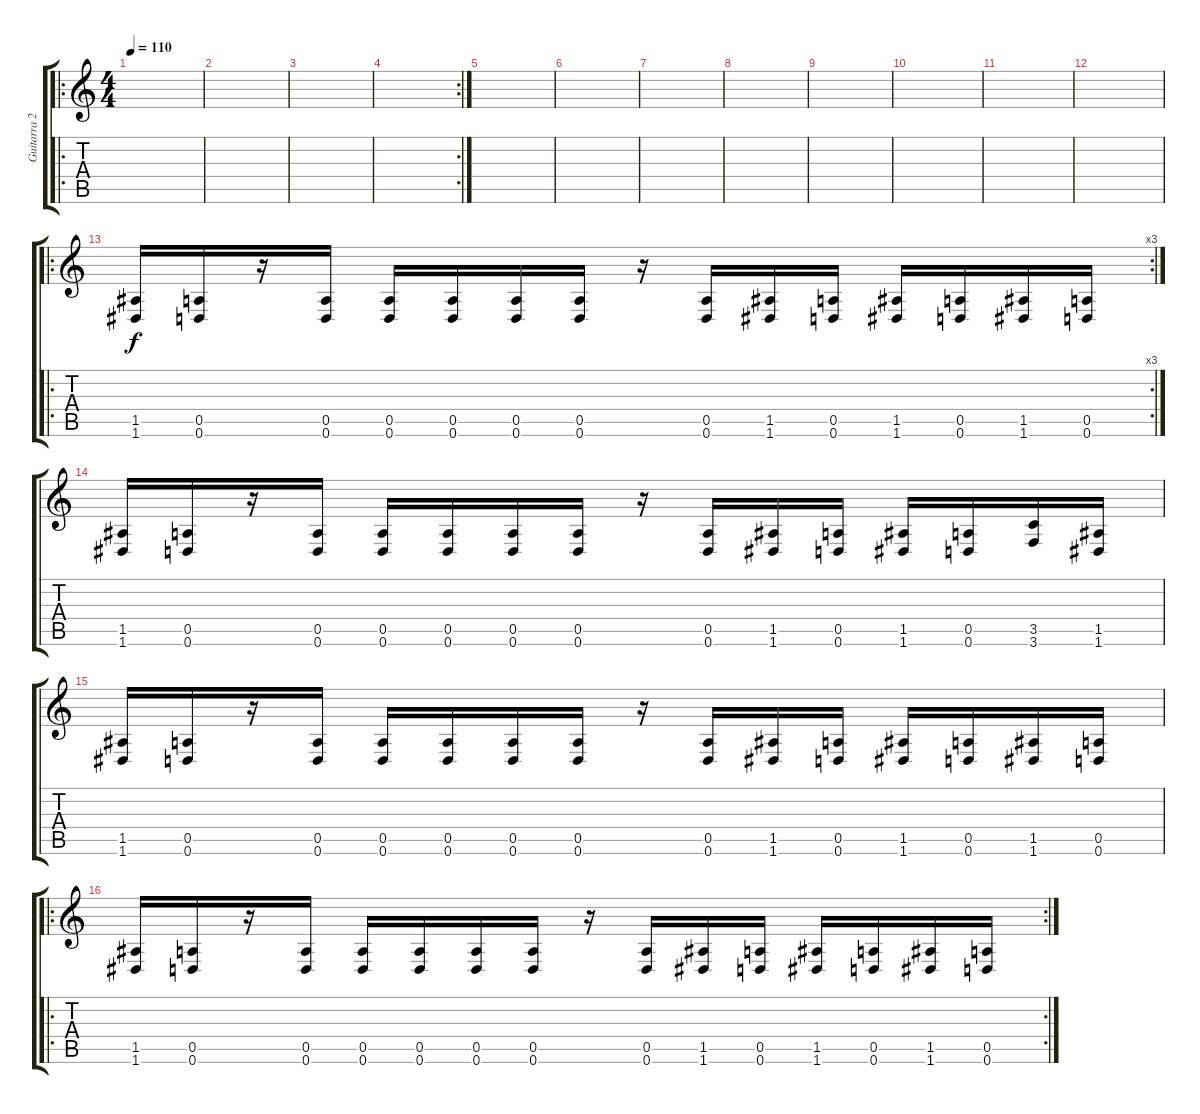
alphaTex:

\track ("Guitarra 2" "Guitarra 2") {instrument distortionguitar}
\staff {score tabs}
\tuning (E4 B3 G3 D3 A2 D2) {hide}
\ro
\ts (4 4)
\tempo 110
\clef g2
\ks c
|
|
|
\rc 2
|
|
|
|
|
|
|
|
|
\ro
\rc 3
(1.5 1.6).16 (0.5 0.6).16 r.16 (0.5 0.6).16 (0.5 0.6).16 (0.5 0.6).16 (0.5 0.6).16 (0.5 0.6).16 r.16 (0.5 0.6).16 (1.5 1.6).16 (0.5 0.6).16 (1.5 1.6).16 (0.5 0.6).16 (1.5 1.6).16 (0.5 0.6).16 |
(1.5 1.6).16 (0.5 0.6).16 r.16 (0.5 0.6).16 (0.5 0.6).16 (0.5 0.6).16 (0.5 0.6).16 (0.5 0.6).16 r.16 (0.5 0.6).16 (1.5 1.6).16 (0.5 0.6).16 (1.5 1.6).16 (0.5 0.6).16 (3.5 3.6).16 (1.5 1.6).16 |
(1.5 1.6).16 (0.5 0.6).16 r.16 (0.5 0.6).16 (0.5 0.6).16 (0.5 0.6).16 (0.5 0.6).16 (0.5 0.6).16 r.16 (0.5 0.6).16 (1.5 1.6).16 (0.5 0.6).16 (1.5 1.6).16 (0.5 0.6).16 (1.5 1.6).16 (0.5 0.6).16 |
\ro
\rc 2
(1.5 1.6).16 (0.5 0.6).16 r.16 (0.5 0.6).16 (0.5 0.6).16 (0.5 0.6).16 (0.5 0.6).16 (0.5 0.6).16 r.16 (0.5 0.6).16 (1.5 1.6).16 (0.5 0.6).16 (1.5 1.6).16 (0.5 0.6).16 (1.5 1.6).16 (0.5 0.6).16
